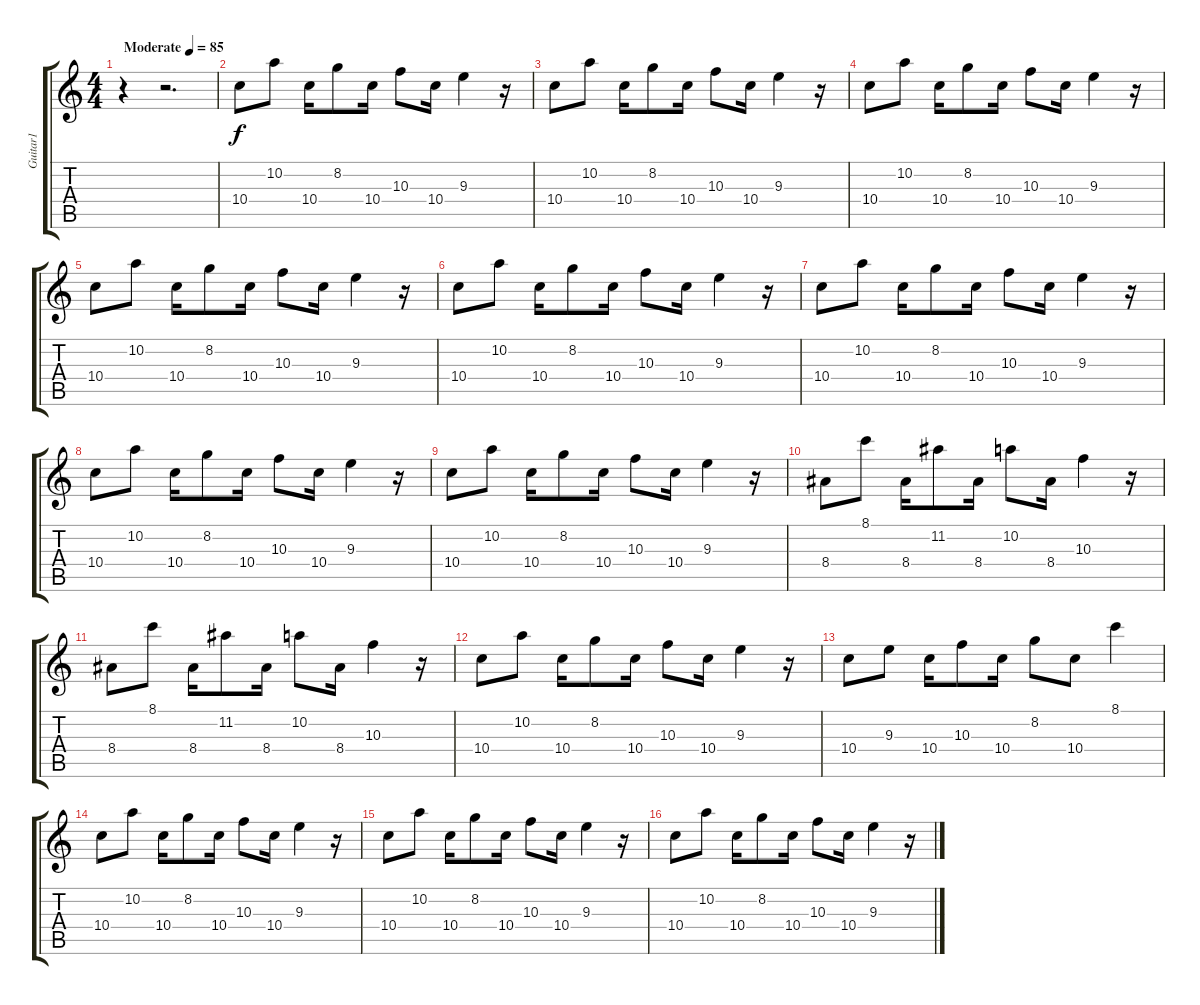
\track ("Guitar1" "Guitar1") {instrument acousticguitarsteel}
\staff {score tabs}
\tuning (E4 B3 G3 D3 A2 E2) {hide}
\ts (4 4)
\tempo (85 "Moderate")
\clef g2
\ks c
r.4{dy f instrument acousticguitarsteel} r.2{d} |
10.4.8 10.2.8 10.4.16 8.2.8 10.4.16 10.3.8 10.4.16 9.3.4 r.16 |
10.4.8 10.2.8 10.4.16 8.2.8 10.4.16 10.3.8 10.4.16 9.3.4 r.16 |
10.4.8 10.2.8 10.4.16 8.2.8 10.4.16 10.3.8 10.4.16 9.3.4 r.16 |
10.4.8 10.2.8 10.4.16 8.2.8 10.4.16 10.3.8 10.4.16 9.3.4 r.16 |
10.4.8 10.2.8 10.4.16 8.2.8 10.4.16 10.3.8 10.4.16 9.3.4 r.16 |
10.4.8 10.2.8 10.4.16 8.2.8 10.4.16 10.3.8 10.4.16 9.3.4 r.16 |
10.4.8 10.2.8 10.4.16 8.2.8 10.4.16 10.3.8 10.4.16 9.3.4 r.16 |
10.4.8 10.2.8 10.4.16 8.2.8 10.4.16 10.3.8 10.4.16 9.3.4 r.16 |
8.4.8 8.1.8 8.4.16 11.2.8 8.4.16 10.2.8 8.4.16 10.3.4 r.16 |
8.4.8 8.1.8 8.4.16 11.2.8 8.4.16 10.2.8 8.4.16 10.3.4 r.16 |
10.4.8 10.2.8 10.4.16 8.2.8 10.4.16 10.3.8 10.4.16 9.3.4 r.16 |
10.4.8 9.3.8 10.4.16 10.3.8 10.4.16 8.2.8 10.4.8 8.1.4 |
10.4.8 10.2.8 10.4.16 8.2.8 10.4.16 10.3.8 10.4.16 9.3.4 r.16 |
10.4.8 10.2.8 10.4.16 8.2.8 10.4.16 10.3.8 10.4.16 9.3.4 r.16 |
10.4.8 10.2.8 10.4.16 8.2.8 10.4.16 10.3.8 10.4.16 9.3.4 r.16
